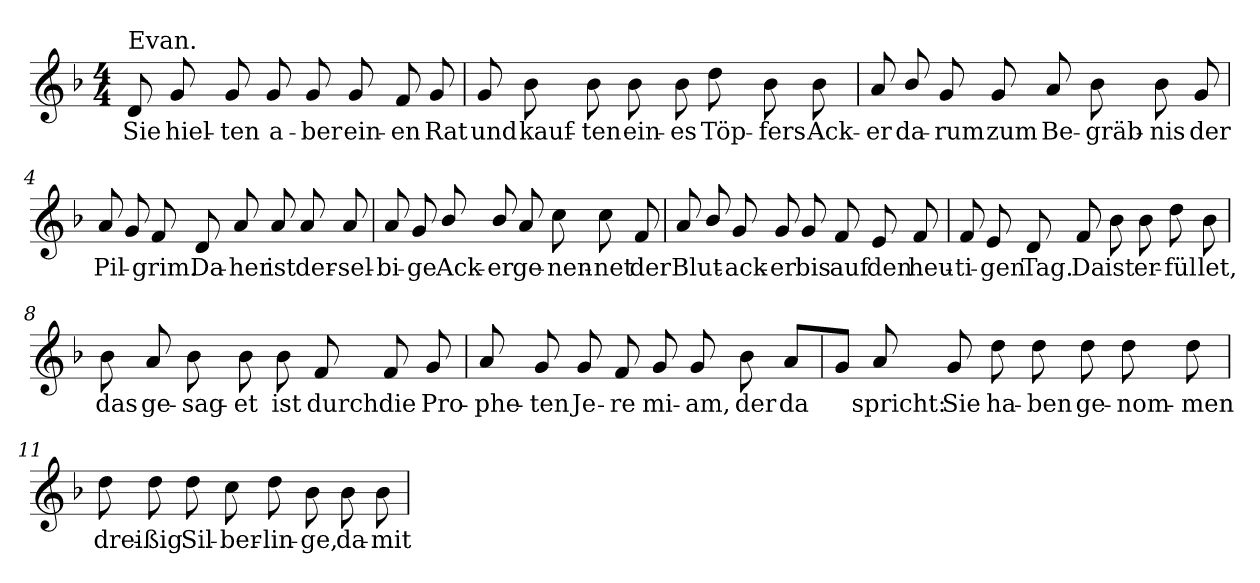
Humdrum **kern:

**kern	**text
*part1	*part1
*staff1	*staff1
!!LO:PB:g=z
*clefG2	*
*k[b-]	*
*F:	*
*M4/4	*
=1	=1
!LO:TX:a:t=Evan.	!
!	!LO:LY:b:color=#000000
8di/	Sie
!	!LO:LY:b:color=#000000
8gi/	hiel-
!	!LO:LY:b:color=#000000
8gi/	-ten
!	!LO:LY:b:color=#000000
8gi/	a-
!	!LO:LY:b:color=#000000
8gi/	-ber
!	!LO:LY:b:color=#000000
8gi/	ein-
!	!LO:LY:b:color=#000000
8fi/	-en
!	!LO:LY:b:color=#000000
8gi/	Rat
=2	=2
!	!LO:LY:b:color=#000000
8gi/	und
!	!LO:LY:b:color=#000000
8b-i\	kauf-
!	!LO:LY:b:color=#000000
8b-i\	-ten
!	!LO:LY:b:color=#000000
8b-i\	ein-
!	!LO:LY:b:color=#000000
8b-i\	-es
!	!LO:LY:b:color=#000000
8ddi\	Töp-
!	!LO:LY:b:color=#000000
8b-i\	-fers
!	!LO:LY:b:color=#000000
8b-i\	Ack-
=3	=3
!	!LO:LY:b:color=#000000
8ai/	-er
!	!LO:LY:b:color=#000000
8b-i/	da-
!	!LO:LY:b:color=#000000
8gi/	-rum
!	!LO:LY:b:color=#000000
8gi/	zum
!	!LO:LY:b:color=#000000
8ai/	Be-
!	!LO:LY:b:color=#000000
8b-i\	-gräb-
!	!LO:LY:b:color=#000000
8b-i\	-nis
!	!LO:LY:b:color=#000000
8gi/	der
!!LO:LB:g=z
=4	=4
!	!LO:LY:b:color=#000000
8ai/	Pil-
8gi/	.
!	!LO:LY:b:color=#000000
8fi/	-grim.
!	!LO:LY:b:color=#000000
8di/	Da-
!	!LO:LY:b:color=#000000
8ai/	-her
!	!LO:LY:b:color=#000000
8ai/	ist
!	!LO:LY:b:color=#000000
8ai/	der-
!	!LO:LY:b:color=#000000
8ai/	-sel-
=5	=5
!	!LO:LY:b:color=#000000
8ai/	-bi-
!	!LO:LY:b:color=#000000
8gi/	-ge
!	!LO:LY:b:color=#000000
8b-i/	Ack-
!	!LO:LY:b:color=#000000
8b-i/	-er
!	!LO:LY:b:color=#000000
8ai/	ge-
!	!LO:LY:b:color=#000000
8cci\	-nen-
!	!LO:LY:b:color=#000000
8cci\	-net
!	!LO:LY:b:color=#000000
8fi/	der
=6	=6
!	!LO:LY:b:color=#000000
8ai/	Blut-
8b-i/	.
!	!LO:LY:b:color=#000000
8gi/	-ack-
!	!LO:LY:b:color=#000000
8gi/	-er
!	!LO:LY:b:color=#000000
8gi/	bis
!	!LO:LY:b:color=#000000
8fi/	auf
!	!LO:LY:b:color=#000000
8ei/	den
!	!LO:LY:b:color=#000000
8fi/	heu-
=7	=7
!	!LO:LY:b:color=#000000
8fi/	-ti-
!	!LO:LY:b:color=#000000
8ei/	-gen
!	!LO:LY:b:color=#000000
8di/	Tag.
!	!LO:LY:b:color=#000000
8fi/	Da
!	!LO:LY:b:color=#000000
8b-i\	ist
!	!LO:LY:b:color=#000000
8b-i\	er-
!	!LO:LY:b:color=#000000
8ddi\	-fül
!	!LO:LY:b:color=#000000
8b-i\	let,
!!LO:LB:g=z
=8	=8
!	!LO:LY:b:color=#000000
8b-i\	das
!	!LO:LY:b:color=#000000
8ai/	ge-
!	!LO:LY:b:color=#000000
8b-i\	-sag-
!	!LO:LY:b:color=#000000
8b-i\	-et
!	!LO:LY:b:color=#000000
8b-i\	ist
!	!LO:LY:b:color=#000000
8fi/	durch
!	!LO:LY:b:color=#000000
8fi/	die
!	!LO:LY:b:color=#000000
8gi/	Pro-
=9	=9
!	!LO:LY:b:color=#000000
8ai/	-phe-
!	!LO:LY:b:color=#000000
8gi/	-ten
!	!LO:LY:b:color=#000000
8gi/	Je-
!	!LO:LY:b:color=#000000
8fi/	-re
!	!LO:LY:b:color=#000000
8gi/	mi-
!	!LO:LY:b:color=#000000
8gi/	-am,
!	!LO:LY:b:color=#000000
8b-i\	der
!	!LO:LY:b:color=#000000
8ai/L	da
=10	=10
8gi/J	.
!	!LO:LY:b:color=#000000
8ai/	spricht:
!	!LO:LY:b:color=#000000
8gi/	Sie
!	!LO:LY:b:color=#000000
8ddi\	ha-
!	!LO:LY:b:color=#000000
8ddi\	-ben
!	!LO:LY:b:color=#000000
8ddi\	ge-
!	!LO:LY:b:color=#000000
8ddi\	-nom-
!	!LO:LY:b:color=#000000
8ddi\	-men
=11	=11
!	!LO:LY:b:color=#000000
8ddi\	drei-
!	!LO:LY:b:color=#000000
8ddi\	-ßig
!	!LO:LY:b:color=#000000
8ddi\	Sil-
!	!LO:LY:b:color=#000000
8cci\	-ber-
!	!LO:LY:b:color=#000000
8ddi\	-lin-
!	!LO:LY:b:color=#000000
8b-i\	-ge,
!	!LO:LY:b:color=#000000
8b-i\	da-
!	!LO:LY:b:color=#000000
8b-i\	-mit
=	=
*-	*-
